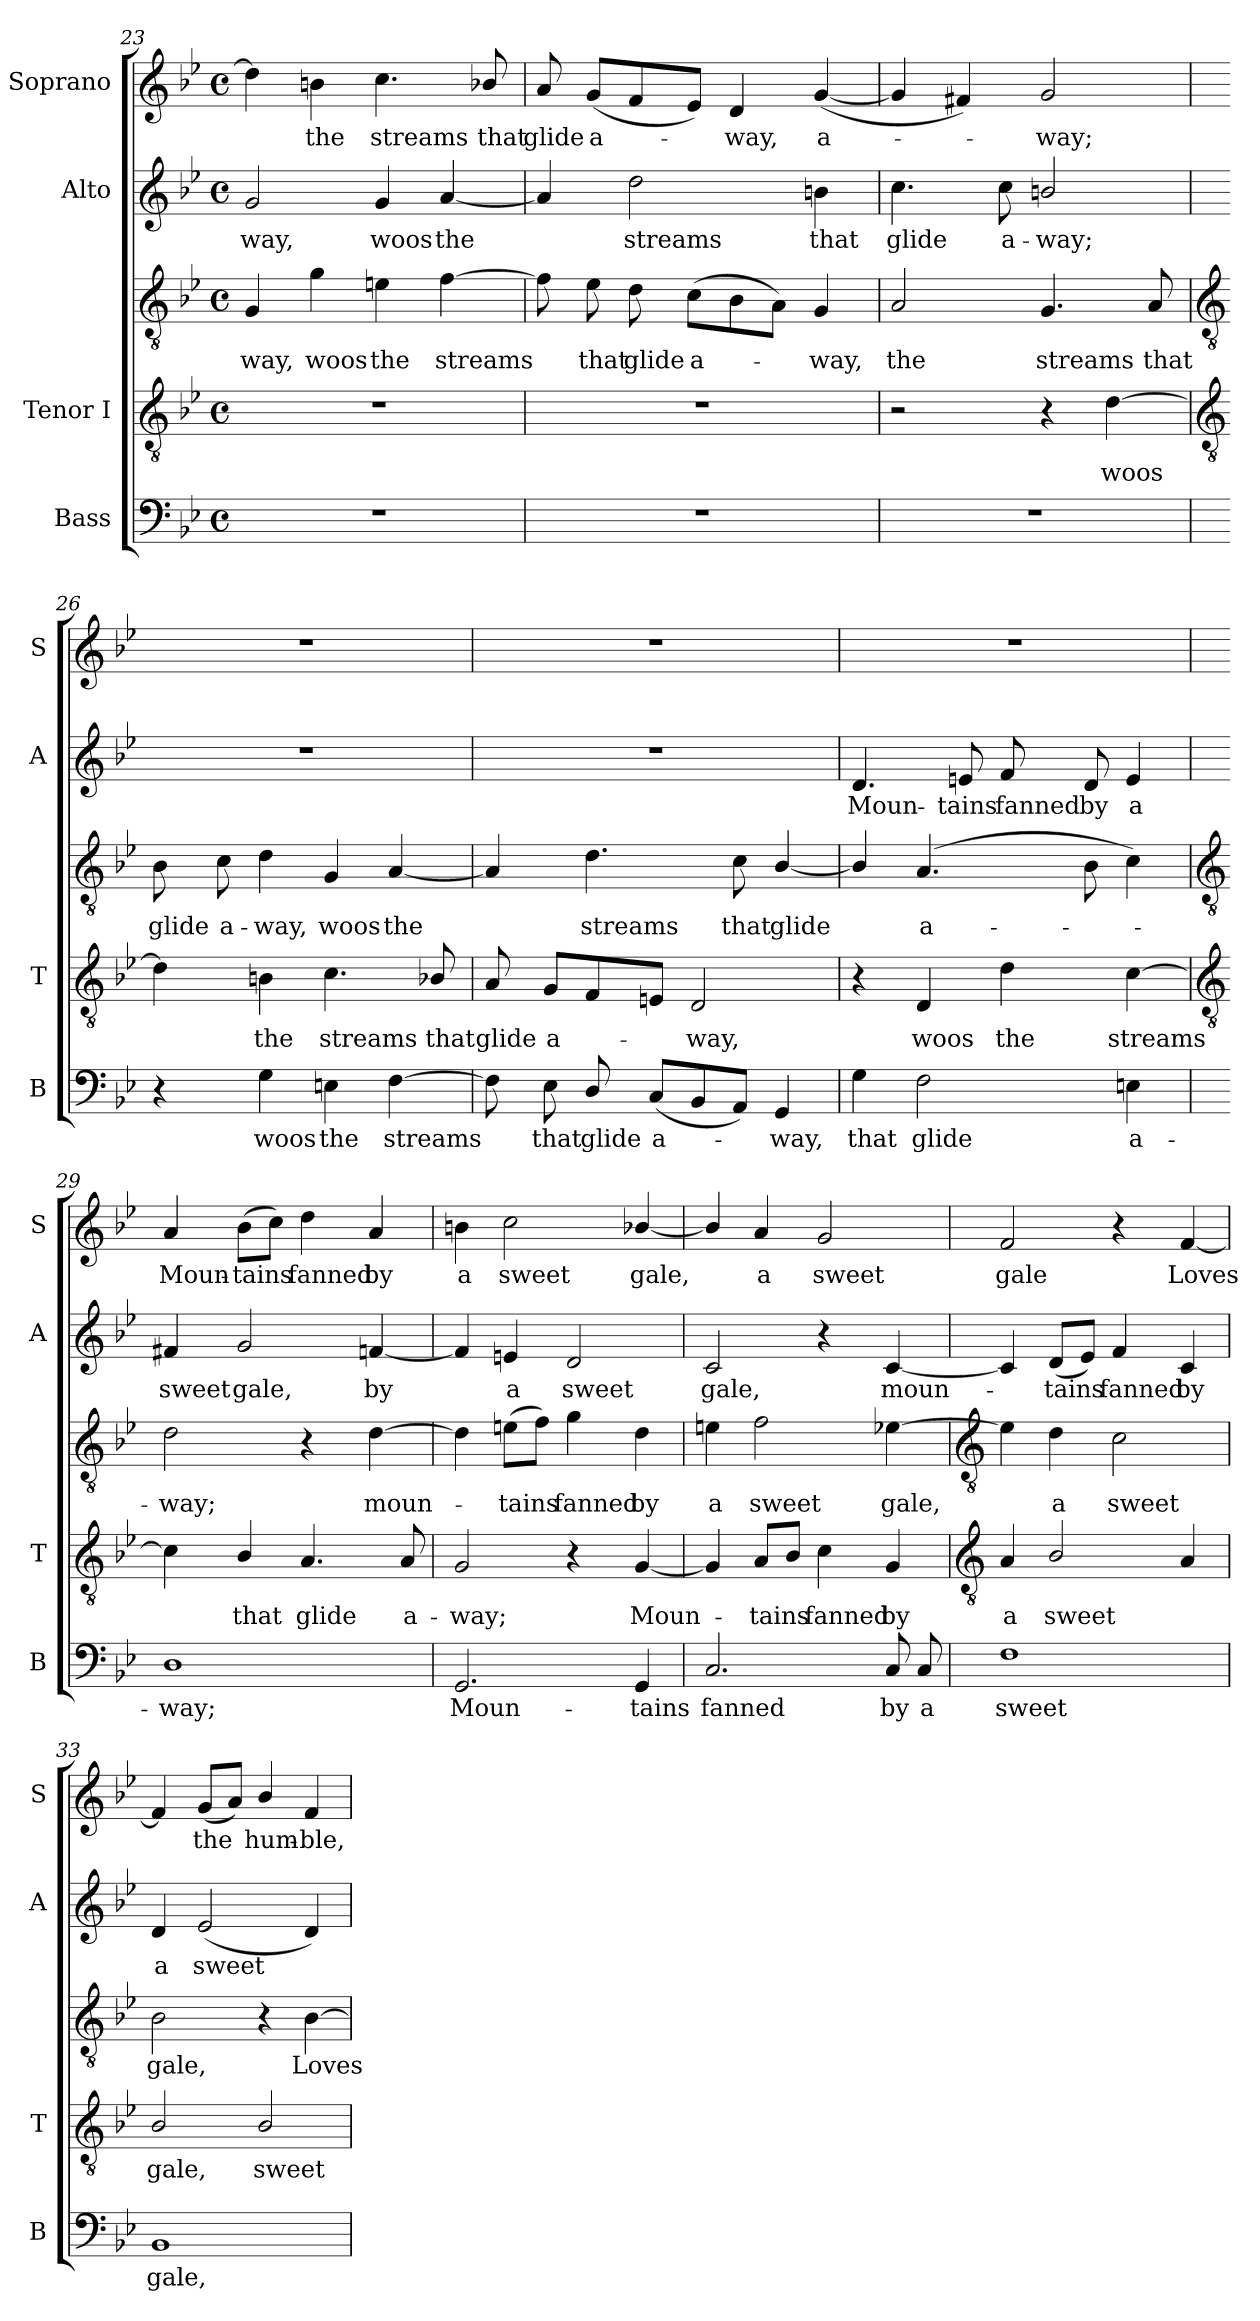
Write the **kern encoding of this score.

**kern	**text	**kern	**text	**kern	**text	**kern	**text	**kern	**text
*part4	*part4	*part3	*part3	*part3	*part3	*part2	*part2	*part1	*part1
*staff5	*staff5	*staff4	*staff4	*staff3	*staff3	*staff2	*staff2	*staff1	*staff1
*I"Bass	*	*I"Tenor I	*	*	*	*I"Alto	*	*I"Soprano	*
*I'B	*	*I'T	*	*	*	*I'A	*	*I'S	*
*clefF4	*	*clefGv2	*	*clefGv2	*	*clefG2	*	*clefG2	*
*k[b-e-]	*	*k[b-e-]	*	*k[b-e-]	*	*k[b-e-]	*	*k[b-e-]	*
*B-:	*	*B-:	*	*B-:	*	*B-:	*	*B-:	*
*M4/4	*	*M4/4	*	*M4/4	*	*M4/4	*	*M4/4	*
*met(c)	*	*met(c)	*	*met(c)	*	*met(c)	*	*met(c)	*
=23	=23	=23	=23	=23	=23	=23	=23	=23	=23
!	!	!	!	!	!LO:LY:b	!	!LO:LY:b	!	!
1r	.	1r	.	4G	way,	2g	way,	4dd]	.
!	!	!	!	!	!LO:LY:b	!	!	!	!LO:LY:b
.	.	.	.	4g	woos	.	.	4bn	the
!	!	!	!	!	!LO:LY:b	!	!LO:LY:b	!	!LO:LY:b
.	.	.	.	4en	the	4g	woos	4.cc	streams
!	!	!	!	!	!LO:LY:b	!	!LO:LY:b	!	!
.	.	.	.	[4f	streams	[4a	the	.	.
!	!	!	!	!	!	!	!	!	!LO:LY:b
.	.	.	.	.	.	.	.	8b-X/	that
=24	=24	=24	=24	=24	=24	=24	=24	=24	=24
!	!	!	!	!	!	!	!	!	!LO:LY:b
1r	.	1r	.	8f]	.	4a]	.	8a	glide
!	!	!	!	!	!LO:LY:b	!	!	!	!LO:LY:b
.	.	.	.	8e-	that	.	.	(<8gL	a-
!	!	!	!	!	!LO:LY:b	!	!LO:LY:b	!	!
.	.	.	.	8d	glide	2dd	streams	8f	.
!	!	!	!	!	!LO:LY:b	!	!	!	!
.	.	.	.	(>8cL	a-	.	.	8e-J)	.
!	!	!	!	!	!	!	!	!	!LO:LY:b
.	.	.	.	8B-	.	.	.	4d	way,
.	.	.	.	8AJ)	.	.	.	.	.
!	!	!	!	!	!LO:LY:b	!	!LO:LY:b	!	!LO:LY:b
.	.	.	.	4G	way,	4bn	that	(<[4g	a-
=25	=25	=25	=25	=25	=25	=25	=25	=25	=25
!	!	!	!	!	!LO:LY:b	!	!LO:LY:b	!	!
1r	.	2r	.	2A	the	4.cc	glide	4g]	.
.	.	.	.	.	.	.	.	4f#X)	.
!	!	!	!	!	!	!	!LO:LY:b	!	!
.	.	.	.	.	.	8cc	a-	.	.
!	!	!	!	!	!LO:LY:b	!	!LO:LY:b	!	!LO:LY:b
.	.	4r	.	4.G	streams	2bn/	-way;	2g	way;
!	!	!	!LO:LY:b	!	!	!	!	!	!
.	.	[4d	woos	.	.	.	.	.	.
!	!	!	!	!	!LO:LY:b	!	!	!	!
.	.	.	.	8A	that	.	.	.	.
!!LO:LB:g=z
=26	=26	=26	=26	=26	=26	=26	=26	=26	=26
*	*	*clefGv2	*	*clefGv2	*	*	*	*	*
!	!	!	!	!	!LO:LY:b	!	!	!	!
4r	.	4d]	.	8B-	glide	1r	.	1r	.
!	!	!	!	!	!LO:LY:b	!	!	!	!
.	.	.	.	8c	a-	.	.	.	.
!	!LO:LY:b	!	!LO:LY:b	!	!LO:LY:b	!	!	!	!
4G	woos	4Bn	the	4d	-way,	.	.	.	.
!	!LO:LY:b	!	!LO:LY:b	!	!LO:LY:b	!	!	!	!
4En	the	4.c	streams	4G	woos	.	.	.	.
!	!LO:LY:b	!	!	!	!LO:LY:b	!	!	!	!
[4F	streams	.	.	[4A	the	.	.	.	.
!	!	!	!LO:LY:b	!	!	!	!	!	!
.	.	8B-X/	that	.	.	.	.	.	.
=27	=27	=27	=27	=27	=27	=27	=27	=27	=27
!	!	!	!LO:LY:b	!	!	!	!	!	!
8F]	.	8A	glide	4A]	.	1r	.	1r	.
!	!LO:LY:b	!	!LO:LY:b	!	!	!	!	!	!
8E-	that	8GL	a-	.	.	.	.	.	.
!	!LO:LY:b	!	!	!	!LO:LY:b	!	!	!	!
8D/	glide	8F	.	4.d	streams	.	.	.	.
!	!LO:LY:b	!	!	!	!	!	!	!	!
(<8CL	a-	8EnJ	.	.	.	.	.	.	.
!	!	!	!LO:LY:b	!	!	!	!	!	!
8BB-	.	2D	way,	.	.	.	.	.	.
!	!	!	!	!	!LO:LY:b	!	!	!	!
8AAJ)	.	.	.	8c	that	.	.	.	.
!	!LO:LY:b	!	!	!	!LO:LY:b	!	!	!	!
4GG	way,	.	.	[4B-/	glide	.	.	.	.
=28	=28	=28	=28	=28	=28	=28	=28	=28	=28
!	!LO:LY:b	!	!	!	!	!	!LO:LY:b	!	!
4G	that	4r	.	4B-/]	.	4.d	Moun-	1r	.
!	!LO:LY:b	!	!LO:LY:b	!	!LO:LY:b	!	!	!	!
2F	glide	4D	woos	(>4.A	a-	.	.	.	.
!	!	!	!	!	!	!	!LO:LY:b	!	!
.	.	.	.	.	.	8en	-tains	.	.
!	!	!	!LO:LY:b	!	!	!	!LO:LY:b	!	!
.	.	4d	the	.	.	8f	fanned	.	.
!	!	!	!	!	!	!	!LO:LY:b	!	!
.	.	.	.	8B-	.	8d	by	.	.
!	!LO:LY:b	!	!LO:LY:b	!	!	!	!LO:LY:b	!	!
4En	a-	[4c	streams	4c)	.	4e	a	.	.
!!LO:LB:g=z
=29	=29	=29	=29	=29	=29	=29	=29	=29	=29
*	*	*clefGv2	*	*clefGv2	*	*	*	*	*
!	!LO:LY:b	!	!	!	!LO:LY:b	!	!LO:LY:b	!	!LO:LY:b
1D	-way;	4c]	.	2d	way;	4f#X	sweet	4a	Moun-
!	!	!	!LO:LY:b	!	!	!	!LO:LY:b	!	!LO:LY:b
.	.	4B-/	that	.	.	2g	gale,	(>8b-L	-tains
.	.	.	.	.	.	.	.	8ccJ)	.
!	!	!	!LO:LY:b	!	!	!	!	!	!LO:LY:b
.	.	4.A	glide	4r	.	.	.	4dd	fanned
!	!	!	!	!	!LO:LY:b	!	!LO:LY:b	!	!LO:LY:b
.	.	.	.	[4d	moun-	[4fn	by	4a	by
!	!	!	!LO:LY:b	!	!	!	!	!	!
.	.	8A	a-	.	.	.	.	.	.
=30	=30	=30	=30	=30	=30	=30	=30	=30	=30
!	!LO:LY:b	!	!LO:LY:b	!	!	!	!	!	!LO:LY:b
2.GG	Moun-	2G	way;	4d]	.	4f]	.	4bn	a
!	!	!	!	!	!LO:LY:b	!	!LO:LY:b	!	!LO:LY:b
.	.	.	.	(>8enL	-tains	4en	a	2cc	sweet
.	.	.	.	8fJ)	.	.	.	.	.
!	!	!	!	!	!LO:LY:b	!	!LO:LY:b	!	!
.	.	4r	.	4g	fanned	2d	sweet	.	.
!	!LO:LY:b	!	!LO:LY:b	!	!LO:LY:b	!	!	!	!LO:LY:b
4GG	-tains	[4G	Moun-	4d	by	.	.	[4b-X/	gale,
=31	=31	=31	=31	=31	=31	=31	=31	=31	=31
!	!LO:LY:b	!	!	!	!LO:LY:b	!	!LO:LY:b	!	!
2.C	fanned	4G]	.	4en	a	2c	gale,	4b-/]	.
!	!	!	!LO:LY:b	!	!LO:LY:b	!	!	!	!LO:LY:b
.	.	8AL	tains	2f	sweet	.	.	4a	a
.	.	8B-J	.	.	.	.	.	.	.
!	!	!	!LO:LY:b	!	!	!	!	!	!LO:LY:b
.	.	4c	fanned	.	.	4r	.	2g	sweet
!	!LO:LY:b	!	!LO:LY:b	!	!LO:LY:b	!	!LO:LY:b	!	!
8C	by	4G	by	[4e-X	gale,	[4c	moun-	.	.
!	!LO:LY:b	!	!	!	!	!	!	!	!
8C	a	.	.	.	.	.	.	.	.
!!LO:LB:g=z
=32	=32	=32	=32	=32	=32	=32	=32	=32	=32
*	*	*clefGv2	*	*clefGv2	*	*	*	*	*
!	!LO:LY:b	!	!LO:LY:b	!	!	!	!	!	!LO:LY:b
1F	sweet	4A	a	4e-]	.	4c]	.	2f	gale
!	!	!	!LO:LY:b	!	!LO:LY:b	!	!LO:LY:b	!	!
.	.	2B-/	sweet	4d	a	(<8dL	tains	.	.
.	.	.	.	.	.	8e-J)	.	.	.
!	!	!	!	!	!LO:LY:b	!	!LO:LY:b	!	!
.	.	.	.	2c	sweet	4f	fanned	4r	.
!	!	!	!	!	!	!	!LO:LY:b	!	!LO:LY:b
.	.	4A	.	.	.	4c	by	[4f	Loves
=33	=33	=33	=33	=33	=33	=33	=33	=33	=33
!	!LO:LY:b	!	!LO:LY:b	!	!LO:LY:b	!	!LO:LY:b	!	!
1BB-	gale,	2B-/	gale,	2B-	gale,	4d	a	4f]	.
!	!	!	!	!	!	!	!LO:LY:b	!	!LO:LY:b
.	.	.	.	.	.	(<2e-	sweet	(<8gL	the
.	.	.	.	.	.	.	.	8aJ)	.
!	!	!	!LO:LY:b	!	!	!	!	!	!LO:LY:b
.	.	2B-/	sweet	4r	.	.	.	4b-/	hum-
!	!	!	!	!	!LO:LY:b	!	!	!	!LO:LY:b
.	.	.	.	[4B-	Loves	4d)	.	4f	-ble,
=	=	=	=	=	=	=	=	=	=
*-	*-	*-	*-	*-	*-	*-	*-	*-	*-
